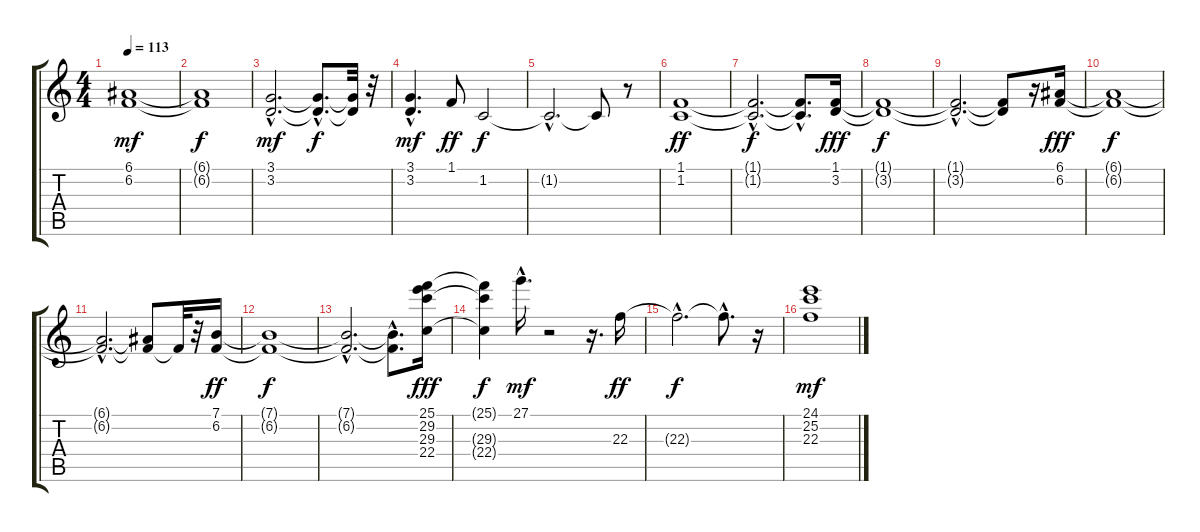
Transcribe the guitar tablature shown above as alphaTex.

\track "" {instrument pad2warm}
\staff {score tabs}
\tuning (E4 B3 G3 D3 A2 E2) {hide}
\ts (4 4)
\tempo 113
\clef g2
\ks c
(6.1 6.2).1{dy mf} |
(6.1{t} 6.2{t}).1{dy f} |
(3.1{hac} 3.2{hac}).2{d dy mf} (3.1{hac t} 3.2{hac t}).8{d dy f} (3.1{t} 3.2{t}).32 r.32 |
(3.1{hac} 3.2{hac}).4{d dy mf} 1.1.8{dy ff} 1.2.2{dy f} |
1.2{hac t}.2{d} 1.2{t}.8 r.8 |
(1.1 1.2).1{dy ff} |
(1.1{hac t} 1.2{hac t}).2{d dy f} (1.1{hac t} 1.2{hac t}).8{d} (1.1 3.2).16{dy fff} |
(1.1{t} 3.2{t}).1{dy f} |
(1.1{hac t} 3.2{hac t}).2{d} (1.1{t} 3.2{t}).8 r.16 (6.1 6.2).16{dy fff} |
(6.1{t} 6.2{t}).1{dy f} |
(6.1{hac t} 6.2{hac t}).2{d} (6.1{t} 6.2{t}).8 6.2{t}.32 r.32 (7.1 6.2).16{dy ff} |
(7.1{t} 6.2{t}).1{dy f} |
(7.1{hac t} 6.2{hac t}).2{d} (7.1{hac t} 6.2{hac t}).8{d} (25.1 29.2 29.3 22.4).16{dy fff} |
(25.1{t} 29.3{t} 22.4{t}).4{dy f} 27.1{hac}.16{d dy mf} r.2 r.16{d} 22.3.16{dy ff} |
22.3{hac t}.2{d dy f} 22.3{hac t}.8{d} r.16 |
(24.1 25.2 22.3).1{dy mf}
